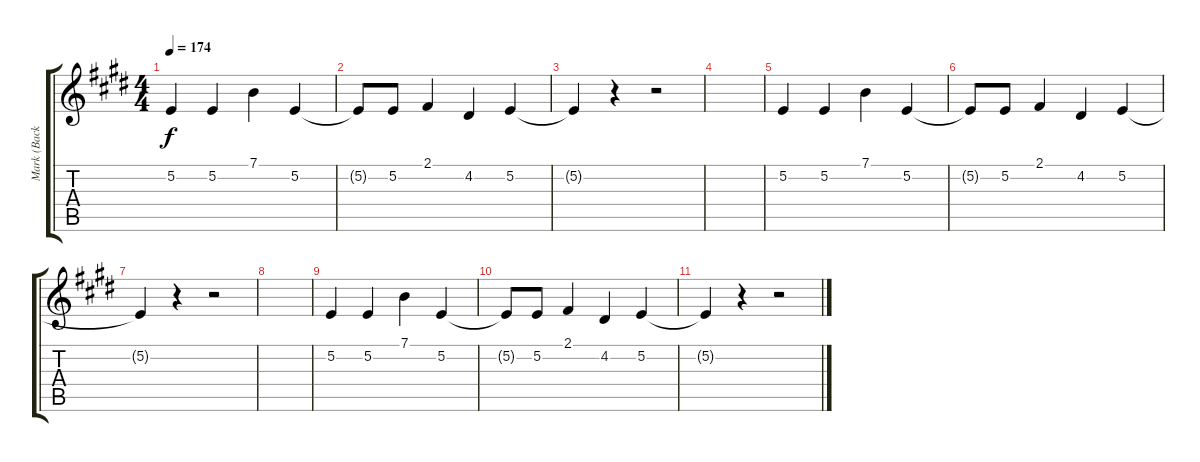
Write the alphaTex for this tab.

\track ("Mark (Backing Vocals)" "Mark (Back") {instrument clarinet}
\staff {score tabs}
\tuning (E4 B3 G3 D3 A2 E2) {hide}
\ts (4 4)
\tempo 174
\clef g2
\ks e
5.2.4{dy f} 5.2.4 7.1.4 5.2.4 |
5.2{t}.8 5.2.8 2.1.4 4.2.4 5.2.4 |
5.2{t}.4 r.4 r.2 |
|
5.2.4 5.2.4 7.1.4 5.2.4 |
5.2{t}.8 5.2.8 2.1.4 4.2.4 5.2.4 |
5.2{t}.4 r.4 r.2 |
|
5.2.4 5.2.4 7.1.4 5.2.4 |
5.2{t}.8 5.2.8 2.1.4 4.2.4 5.2.4 |
5.2{t}.4 r.4 r.2
